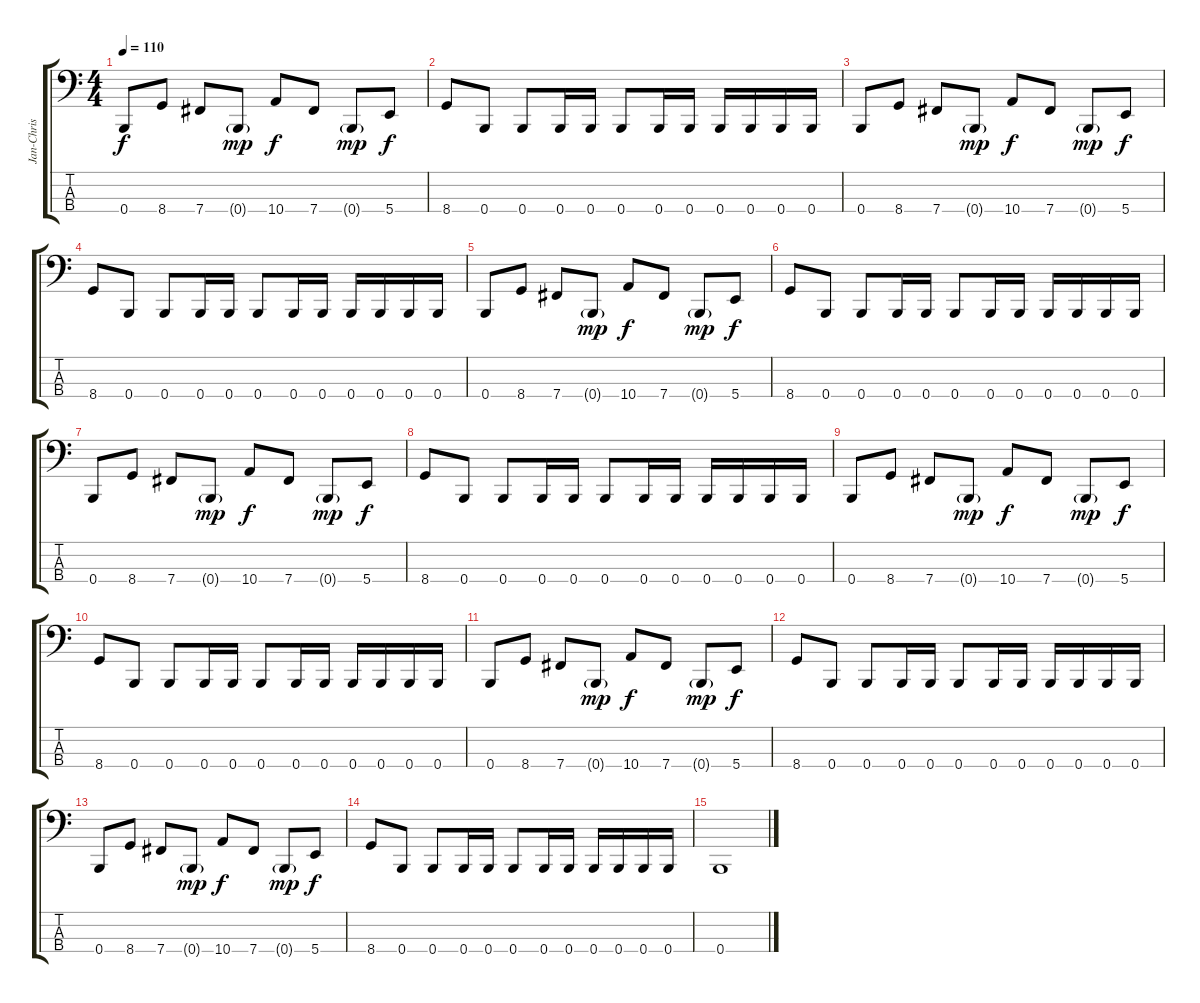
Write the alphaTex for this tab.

\track ("Jan-Chris" "Jan-Chris") {instrument electricbasspick}
\staff {score tabs}
\tuning (D2 A1 E1 B0) {hide}
\ts (4 4)
\tempo 110
\clef f4
\ks c
0.4.8{dy f} 8.4.8 7.4.8 0.4{g}.8{dy mp} 10.4.8{dy f} 7.4.8 0.4{g}.8{dy mp} 5.4.8{dy f} |
8.4.8 0.4.8 0.4.8 0.4.16 0.4.16 0.4.8 0.4.16 0.4.16 0.4.16 0.4.16 0.4.16 0.4.16 |
0.4.8 8.4.8 7.4.8 0.4{g}.8{dy mp} 10.4.8{dy f} 7.4.8 0.4{g}.8{dy mp} 5.4.8{dy f} |
8.4.8 0.4.8 0.4.8 0.4.16 0.4.16 0.4.8 0.4.16 0.4.16 0.4.16 0.4.16 0.4.16 0.4.16 |
0.4.8 8.4.8 7.4.8 0.4{g}.8{dy mp} 10.4.8{dy f} 7.4.8 0.4{g}.8{dy mp} 5.4.8{dy f} |
8.4.8 0.4.8 0.4.8 0.4.16 0.4.16 0.4.8 0.4.16 0.4.16 0.4.16 0.4.16 0.4.16 0.4.16 |
0.4.8 8.4.8 7.4.8 0.4{g}.8{dy mp} 10.4.8{dy f} 7.4.8 0.4{g}.8{dy mp} 5.4.8{dy f} |
8.4.8 0.4.8 0.4.8 0.4.16 0.4.16 0.4.8 0.4.16 0.4.16 0.4.16 0.4.16 0.4.16 0.4.16 |
0.4.8 8.4.8 7.4.8 0.4{g}.8{dy mp} 10.4.8{dy f} 7.4.8 0.4{g}.8{dy mp} 5.4.8{dy f} |
8.4.8 0.4.8 0.4.8 0.4.16 0.4.16 0.4.8 0.4.16 0.4.16 0.4.16 0.4.16 0.4.16 0.4.16 |
0.4.8 8.4.8 7.4.8 0.4{g}.8{dy mp} 10.4.8{dy f} 7.4.8 0.4{g}.8{dy mp} 5.4.8{dy f} |
8.4.8{volume 8} 0.4.8 0.4.8 0.4.16 0.4.16 0.4.8 0.4.16 0.4.16 0.4.16 0.4.16 0.4.16 0.4.16 |
0.4.8{volume 4} 8.4.8 7.4.8 0.4{g}.8{dy mp} 10.4.8{dy f} 7.4.8 0.4{g}.8{dy mp} 5.4.8{dy f} |
8.4.8{volume 0} 0.4.8 0.4.8 0.4.16 0.4.16 0.4.8 0.4.16 0.4.16 0.4.16 0.4.16 0.4.16 0.4.16 |
0.4.1
